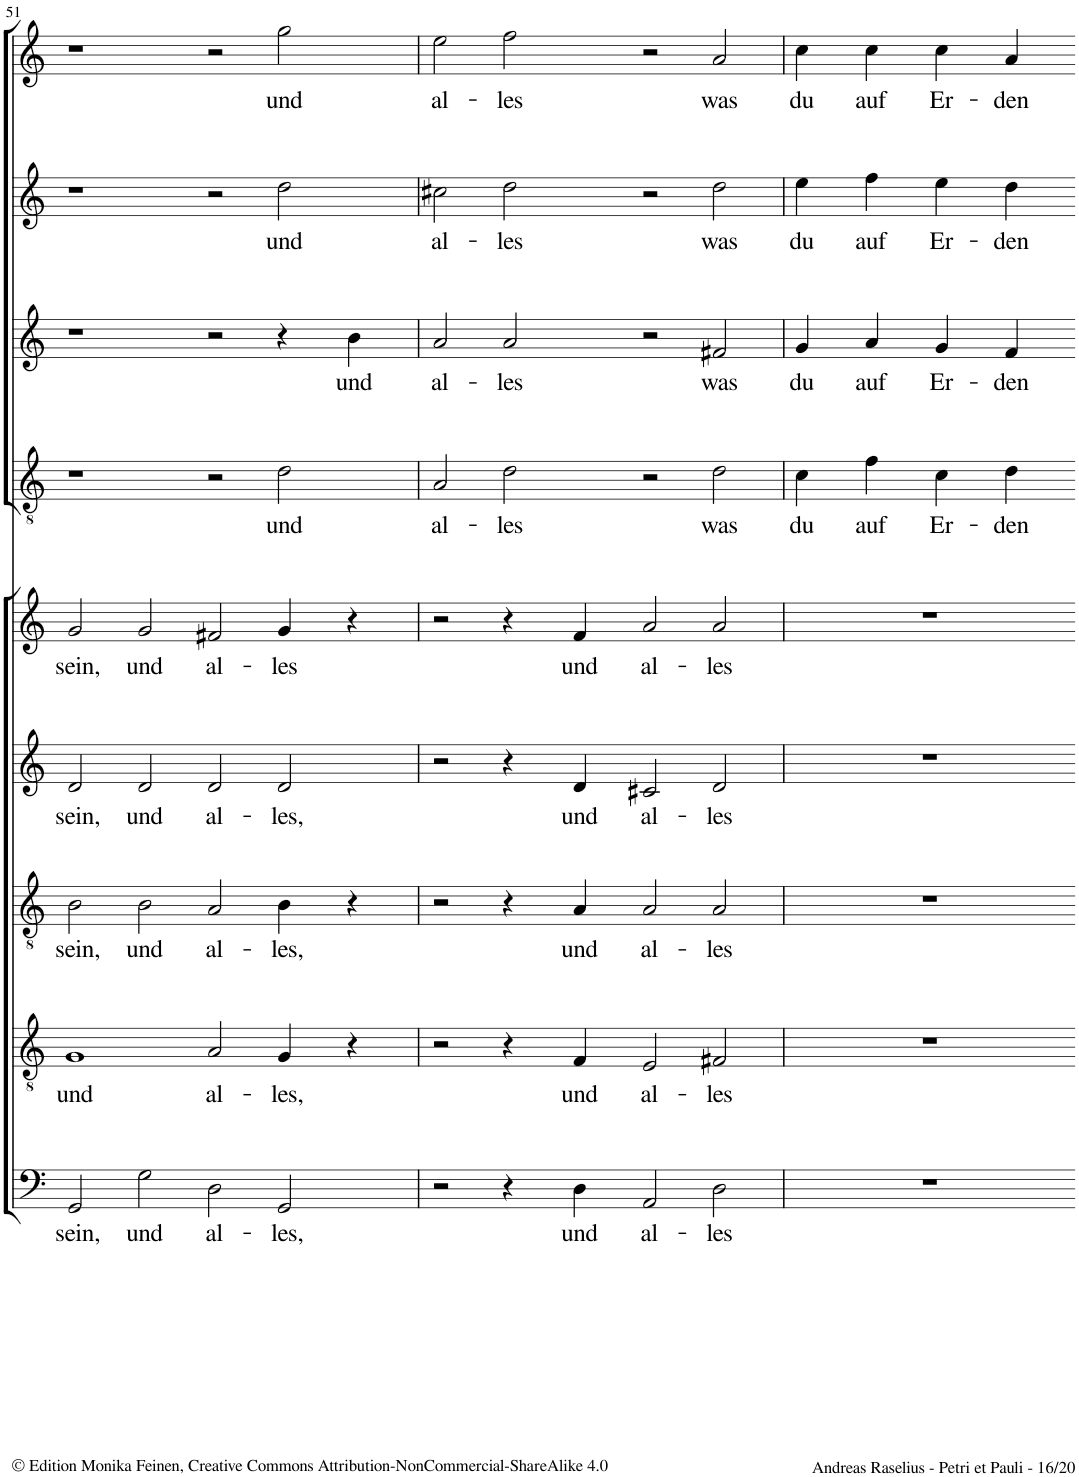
**kern	**text	**kern	**text	**kern	**text	**kern	**text	**kern	**text	**kern	**text	**kern	**text	**kern	**text	**kern	**text
*part9	*part9	*part8	*part8	*part7	*part7	*part6	*part6	*part5	*part5	*part4	*part4	*part3	*part3	*part2	*part2	*part1	*part1
*staff9	*staff9	*staff8	*staff8	*staff7	*staff7	*staff6	*staff6	*staff5	*staff5	*staff4	*staff4	*staff3	*staff3	*staff2	*staff2	*staff1	*staff1
*I"Bass	*	*I"Tenor	*	*I"Tenor	*	*I"Quintus	*	*I"Altus	*	*I"Tenor	*	*I"Cantus 3	*	*I"Cantus 2	*	*I"Cantus 1	*
!!LO:PB:g=z
*clefF4	*	*clefGv2	*	*clefGv2	*	*clefG2	*	*clefG2	*	*clefGv2	*	*clefG2	*	*clefG2	*	*clefG2	*
*k[]	*	*k[]	*	*k[]	*	*k[]	*	*k[]	*	*k[]	*	*k[]	*	*k[]	*	*k[]	*
*M4/2	*	*M4/2	*	*M4/2	*	*M4/2	*	*M4/2	*	*M4/2	*	*M4/2	*	*M4/2	*	*M4/2	*
*met(c|)	*	*met(c|)	*	*met(c|)	*	*met(c|)	*	*met(c|)	*	*met(c|)	*	*met(c|)	*	*met(c|)	*	*met(c|)	*
=51	=51	=51	=51	=51	=51	=51	=51	=51	=51	=51	=51	=51	=51	=51	=51	=51	=51
!	!LO:LY:b	!	!LO:LY:b	!	!LO:LY:b	!	!LO:LY:b	!	!LO:LY:b	!	!	!	!	!	!	!	!
2GG/	sein,	1G	und	2B\	sein,	2d/	sein,	2g/	sein,	1r	.	1r	.	1r	.	1r	.
!	!LO:LY:b	!	!	!	!LO:LY:b	!	!LO:LY:b	!	!LO:LY:b	!	!	!	!	!	!	!	!
2G\	und	.	.	2B\	und	2d/	und	2g/	und	.	.	.	.	.	.	.	.
!	!LO:LY:b	!	!LO:LY:b	!	!LO:LY:b	!	!LO:LY:b	!	!LO:LY:b	!	!	!	!	!	!	!	!
2D\	al-	2A/	al-	2A/	al-	2d/	al-	2f#X/	al-	2r	.	2r	.	2r	.	2r	.
!	!LO:LY:b	!	!LO:LY:b	!	!LO:LY:b	!	!LO:LY:b	!	!LO:LY:b	!	!LO:LY:b	!	!	!	!LO:LY:b	!	!LO:LY:b
2GG/	-les,	4G/	-les,	4B\	-les,	2d/	-les,	4g/	-les	2d\	und	4r	.	2dd\	und	2gg\	und
!	!	!	!	!	!	!	!	!	!	!	!	!	!LO:LY:b	!	!	!	!
.	.	4r	.	4r	.	.	.	4r	.	.	.	4b\	und	.	.	.	.
=52	=52	=52	=52	=52	=52	=52	=52	=52	=52	=52	=52	=52	=52	=52	=52	=52	=52
!	!	!	!	!	!	!	!	!	!	!	!LO:LY:b	!	!LO:LY:b	!	!LO:LY:b	!	!LO:LY:b
2r	.	2r	.	2r	.	2r	.	2r	.	2A/	al-	2a/	al-	2cc#X\	al-	2ee\	al-
!	!	!	!	!	!	!	!	!	!	!	!LO:LY:b	!	!LO:LY:b	!	!LO:LY:b	!	!LO:LY:b
4r	.	4r	.	4r	.	4r	.	4r	.	2d\	-les	2a/	-les	2dd\	-les	2ff\	-les
!	!LO:LY:b	!	!LO:LY:b	!	!LO:LY:b	!	!LO:LY:b	!	!LO:LY:b	!	!	!	!	!	!	!	!
4D\	und	4F/	und	4A/	und	4d/	und	4f/	und	.	.	.	.	.	.	.	.
!	!LO:LY:b	!	!LO:LY:b	!	!LO:LY:b	!	!LO:LY:b	!	!LO:LY:b	!	!	!	!	!	!	!	!
2AA/	al-	2E/	al-	2A/	al-	2c#X/	al-	2a/	al-	2r	.	2r	.	2r	.	2r	.
!	!LO:LY:b	!	!LO:LY:b	!	!LO:LY:b	!	!LO:LY:b	!	!LO:LY:b	!	!LO:LY:b	!	!LO:LY:b	!	!LO:LY:b	!	!LO:LY:b
2D\	-les	2F#X/	-les	2A/	-les	2d/	-les	2a/	-les	2d\	was	2f#X/	was	2dd\	was	2a/	was
=53	=53	=53	=53	=53	=53	=53	=53	=53	=53	=53	=53	=53	=53	=53	=53	=53	=53
!	!	!	!	!	!	!	!	!	!	!	!LO:LY:b	!	!LO:LY:b	!	!LO:LY:b	!	!LO:LY:b
0r	.	0r	.	0r	.	0r	.	0r	.	4c\	du	4g/	du	4ee\	du	4cc\	du
!	!	!	!	!	!	!	!	!	!	!	!LO:LY:b	!	!LO:LY:b	!	!LO:LY:b	!	!LO:LY:b
.	.	.	.	.	.	.	.	.	.	4f\	auf	4a/	auf	4ff\	auf	4cc\	auf
!	!	!	!	!	!	!	!	!	!	!	!LO:LY:b	!	!LO:LY:b	!	!LO:LY:b	!	!LO:LY:b
.	.	.	.	.	.	.	.	.	.	4c\	Er-	4g/	Er-	4ee\	Er-	4cc\	Er-
!	!	!	!	!	!	!	!	!	!	!	!LO:LY:b	!	!LO:LY:b	!	!LO:LY:b	!	!LO:LY:b
.	.	.	.	.	.	.	.	.	.	4d\	-den	4f/	-den	4dd\	-den	4a/	-den
.	.	.	.	.	.	.	.	.	.	1ryy	.	1ryy	.	1ryy	.	1ryy	.
=-	=-	=-	=-	=-	=-	=-	=-	=-	=-	=-	=-	=-	=-	=-	=-	=-	=-
*-	*-	*-	*-	*-	*-	*-	*-	*-	*-	*-	*-	*-	*-	*-	*-	*-	*-
